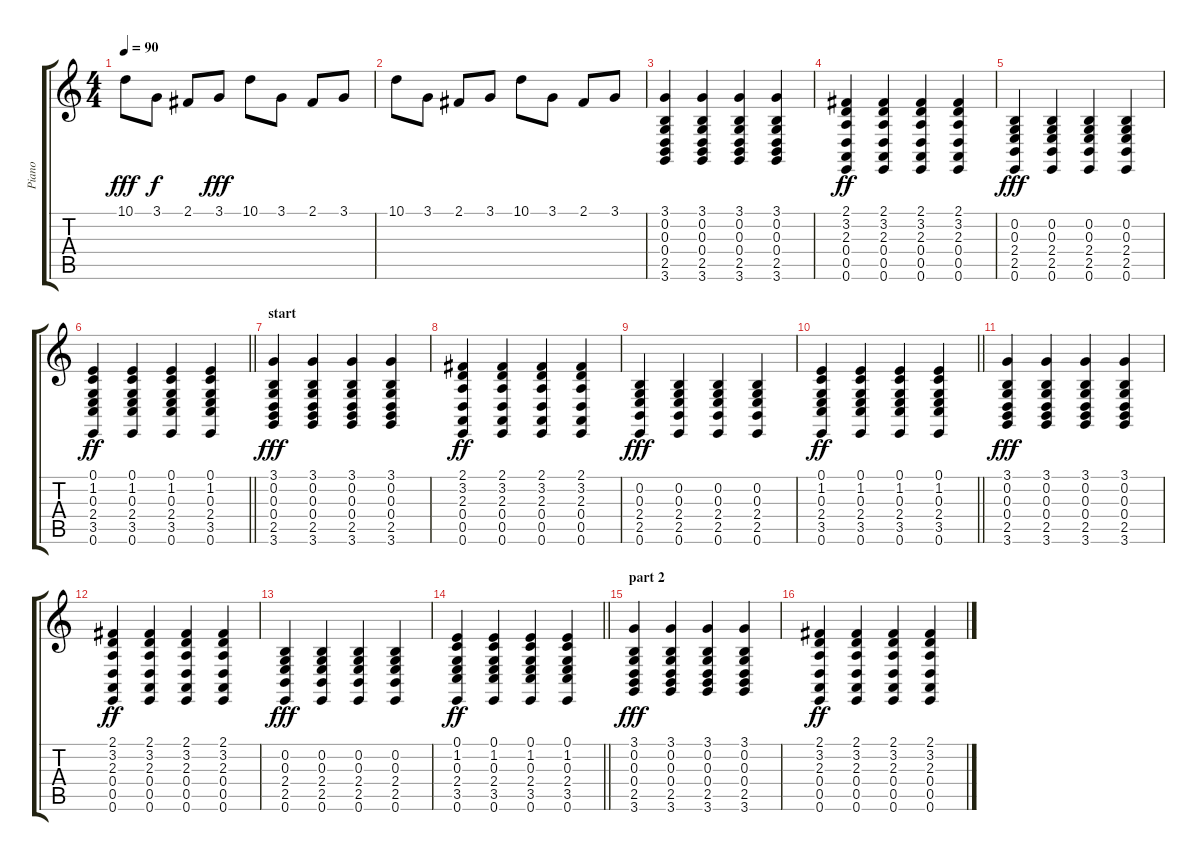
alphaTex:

\track ("Piano" "Piano") {instrument acousticgrandpiano}
\staff {score tabs}
\tuning (E4 B3 G3 D3 A2 E2) {hide}
\ts (4 4)
\tempo 90
\clef g2
\ks c
10.1.8{dy fff} 3.1.8{dy f} 2.1.8 3.1.8{dy fff} 10.1.8 3.1.8 2.1.8 3.1.8 |
10.1.8 3.1.8 2.1.8 3.1.8 10.1.8 3.1.8 2.1.8 3.1.8 |
(3.1 0.2 0.3 0.4 2.5 3.6).4 (3.1 0.2 0.3 0.4 2.5 3.6).4 (3.1 0.2 0.3 0.4 2.5 3.6).4 (3.1 0.2 0.3 0.4 2.5 3.6).4 |
(2.1 3.2 2.3 0.4 0.5 0.6).4{dy ff} (2.1 3.2 2.3 0.4 0.5 0.6).4 (2.1 3.2 2.3 0.4 0.5 0.6).4 (2.1 3.2 2.3 0.4 0.5 0.6).4 |
(0.2 0.3 2.4 2.5 0.6).4{dy fff} (0.2 0.3 2.4 2.5 0.6).4 (0.2 0.3 2.4 2.5 0.6).4 (0.2 0.3 2.4 2.5 0.6).4 |
\barLineRight lightlight
(0.1 1.2 0.3 2.4 3.5 0.6).4{dy ff} (0.1 1.2 0.3 2.4 3.5 0.6).4 (0.1 1.2 0.3 2.4 3.5 0.6).4 (0.1 1.2 0.3 2.4 3.5 0.6).4 |
\section ("" "start")
(3.1 0.2 0.3 0.4 2.5 3.6).4{dy fff} (3.1 0.2 0.3 0.4 2.5 3.6).4 (3.1 0.2 0.3 0.4 2.5 3.6).4 (3.1 0.2 0.3 0.4 2.5 3.6).4 |
(2.1 3.2 2.3 0.4 0.5 0.6).4{dy ff} (2.1 3.2 2.3 0.4 0.5 0.6).4 (2.1 3.2 2.3 0.4 0.5 0.6).4 (2.1 3.2 2.3 0.4 0.5 0.6).4 |
(0.2 0.3 2.4 2.5 0.6).4{dy fff} (0.2 0.3 2.4 2.5 0.6).4 (0.2 0.3 2.4 2.5 0.6).4 (0.2 0.3 2.4 2.5 0.6).4 |
\barLineRight lightlight
(0.1 1.2 0.3 2.4 3.5 0.6).4{dy ff} (0.1 1.2 0.3 2.4 3.5 0.6).4 (0.1 1.2 0.3 2.4 3.5 0.6).4 (0.1 1.2 0.3 2.4 3.5 0.6).4 |
(3.1 0.2 0.3 0.4 2.5 3.6).4{dy fff} (3.1 0.2 0.3 0.4 2.5 3.6).4 (3.1 0.2 0.3 0.4 2.5 3.6).4 (3.1 0.2 0.3 0.4 2.5 3.6).4 |
(2.1 3.2 2.3 0.4 0.5 0.6).4{dy ff} (2.1 3.2 2.3 0.4 0.5 0.6).4 (2.1 3.2 2.3 0.4 0.5 0.6).4 (2.1 3.2 2.3 0.4 0.5 0.6).4 |
(0.2 0.3 2.4 2.5 0.6).4{dy fff} (0.2 0.3 2.4 2.5 0.6).4 (0.2 0.3 2.4 2.5 0.6).4 (0.2 0.3 2.4 2.5 0.6).4 |
\barLineRight lightlight
(0.1 1.2 0.3 2.4 3.5 0.6).4{dy ff} (0.1 1.2 0.3 2.4 3.5 0.6).4 (0.1 1.2 0.3 2.4 3.5 0.6).4 (0.1 1.2 0.3 2.4 3.5 0.6).4 |
\section ("" "part 2")
(3.1 0.2 0.3 0.4 2.5 3.6).4{dy fff} (3.1 0.2 0.3 0.4 2.5 3.6).4 (3.1 0.2 0.3 0.4 2.5 3.6).4 (3.1 0.2 0.3 0.4 2.5 3.6).4 |
(2.1 3.2 2.3 0.4 0.5 0.6).4{dy ff} (2.1 3.2 2.3 0.4 0.5 0.6).4 (2.1 3.2 2.3 0.4 0.5 0.6).4 (2.1 3.2 2.3 0.4 0.5 0.6).4
